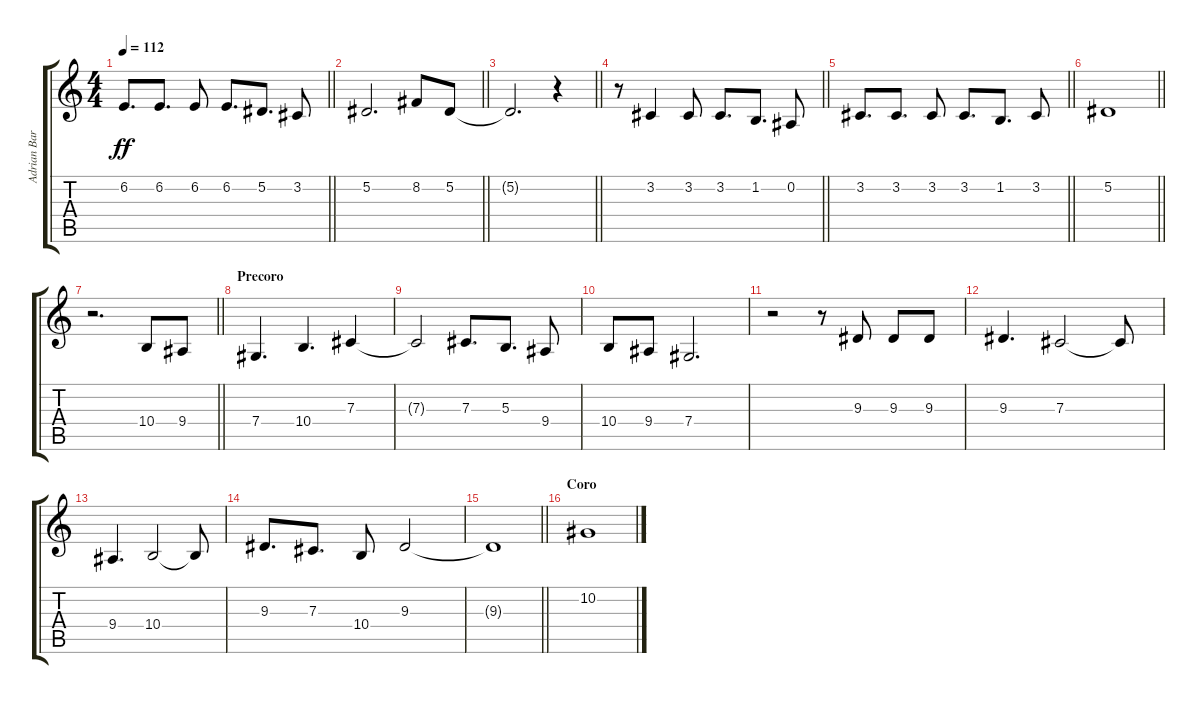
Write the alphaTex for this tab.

\track ("Adrian Barilari Voz" "Adrian Bar") {instrument flute}
\staff {score tabs}
\tuning (Eb4 Bb3 Gb3 Db3 Ab2 Eb2) {hide}
\ts (4 4)
\tempo 112
\clef g2
\barLineRight lightlight
\ks c
6.2.8{d dy ff} 6.2.8{d} 6.2.8 6.2.8{d} 5.2.8{d} 3.2.8 |
\barLineRight lightlight
5.2.2{d} 8.2.8 5.2.8 |
\barLineRight lightlight
5.2{t}.2{d} r.4 |
\barLineRight lightlight
r.8 3.2.4 3.2.8 3.2.8{d} 1.2.8{d} 0.2.8 |
\barLineRight lightlight
3.2.8{d} 3.2.8{d} 3.2.8 3.2.8{d} 1.2.8{d} 3.2.8 |
\barLineRight lightlight
5.2.1 |
\barLineRight lightlight
r.2{d} 10.4.8 9.4.8 |
\section ("" "Precoro")
7.4.4{d} 10.4.4{d} 7.3.4 |
7.3{t}.2 7.3.8{d} 5.3.8{d} 9.4.8 |
10.4.8 9.4.8 7.4.2{d} |
r.2 r.8 9.3.8 9.3.8 9.3.8 |
9.3.4{d} 7.3.2 7.3{t}.8 |
9.4.4{d} 10.4.2 10.4{t}.8 |
9.3.8{d} 7.3.8{d} 10.4.8 9.3.2 |
\barLineRight lightlight
9.3{t}.1 |
\section ("" "Coro")
10.2.1
